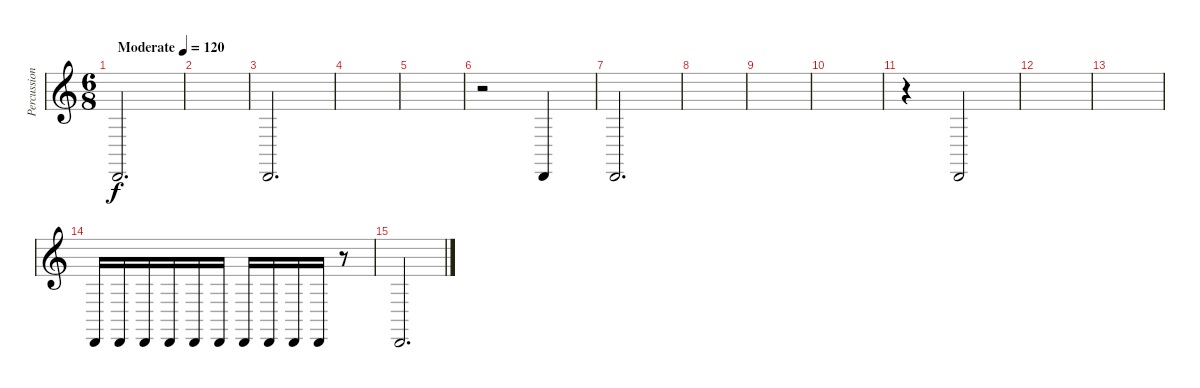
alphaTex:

\track ("Percussion" "Percussion") {instrument timpani}
\staff {score}
\tuning (E4 B3 G3 D3 A2 E2 B1) {hide}
\ts (6 8)
\section ("" "")
\tempo (120 "Moderate")
\clef g2
\ks c
3.7.2{d dy f instrument timpani} |
|
3.7.2{d} |
|
|
r.2 3.7.4 |
3.7.2{d} |
|
|
|
r.4 3.7.2 |
|
|
3.7.16{volume 10} 3.7.16 3.7.16 3.7.16 3.7.16 3.7.16 3.7.16 3.7.16 3.7.16 3.7.16 r.8 |
3.7.2{d}
